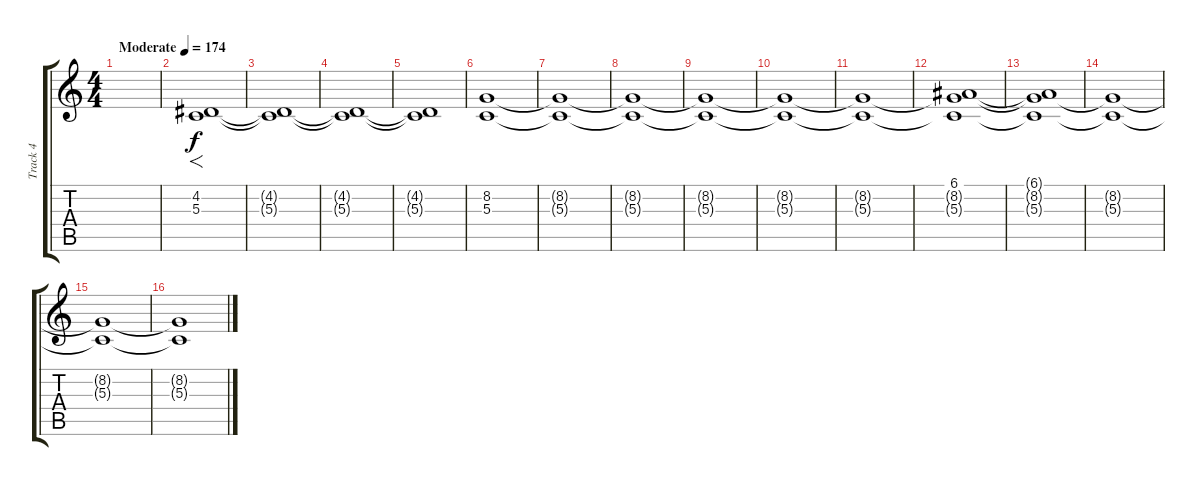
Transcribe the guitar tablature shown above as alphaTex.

\track ("Track 4" "Track 4") {instrument synthvoice}
\staff {score tabs}
\tuning (E4 B3 G3 D3 A2 E2) {hide}
\ts (4 4)
\tempo (174 "Moderate")
\clef g2
\ks c
|
(4.2 5.3).1{f} |
(4.2{t} 5.3{t}).1 |
(4.2{t} 5.3{t}).1 |
(4.2{t} 5.3{t}).1 |
(8.2 5.3).1 |
(8.2{t} 5.3{t}).1 |
(8.2{t} 5.3{t}).1 |
(8.2{t} 5.3{t}).1 |
(8.2{t} 5.3{t}).1 |
(8.2{t} 5.3{t}).1 |
(6.1 8.2{t} 5.3{t}).1 |
(6.1{t} 8.2{t} 5.3{t}).1 |
(8.2{t} 5.3{t}).1 |
(8.2{t} 5.3{t}).1 |
(8.2{t} 5.3{t}).1
